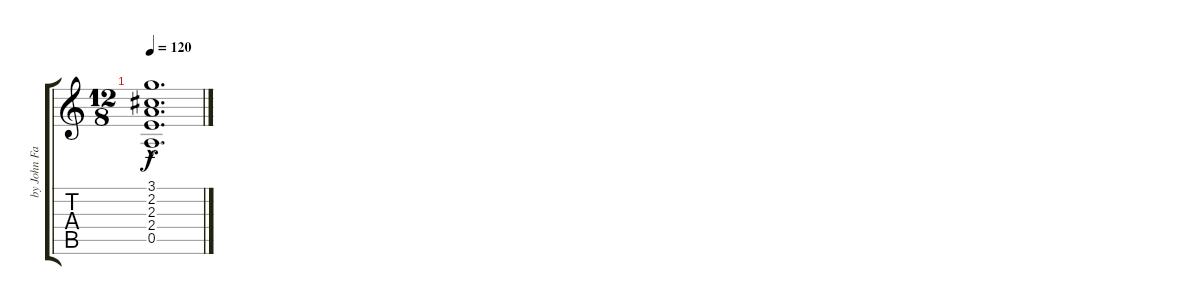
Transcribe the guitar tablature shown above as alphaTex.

\track ("by John Fahey" "by John Fa") {instrument acousticguitarsteel}
\staff {score tabs}
\tuning (E4 B3 G3 D3 A2 E2) {hide}
\ts (12 8)
\tempo 120
\clef g2
\ks c
(3.1{hac t} 2.2{hac t} 2.3{hac t} 2.4{hac t} 0.5{hac t}).1{d dy f}
